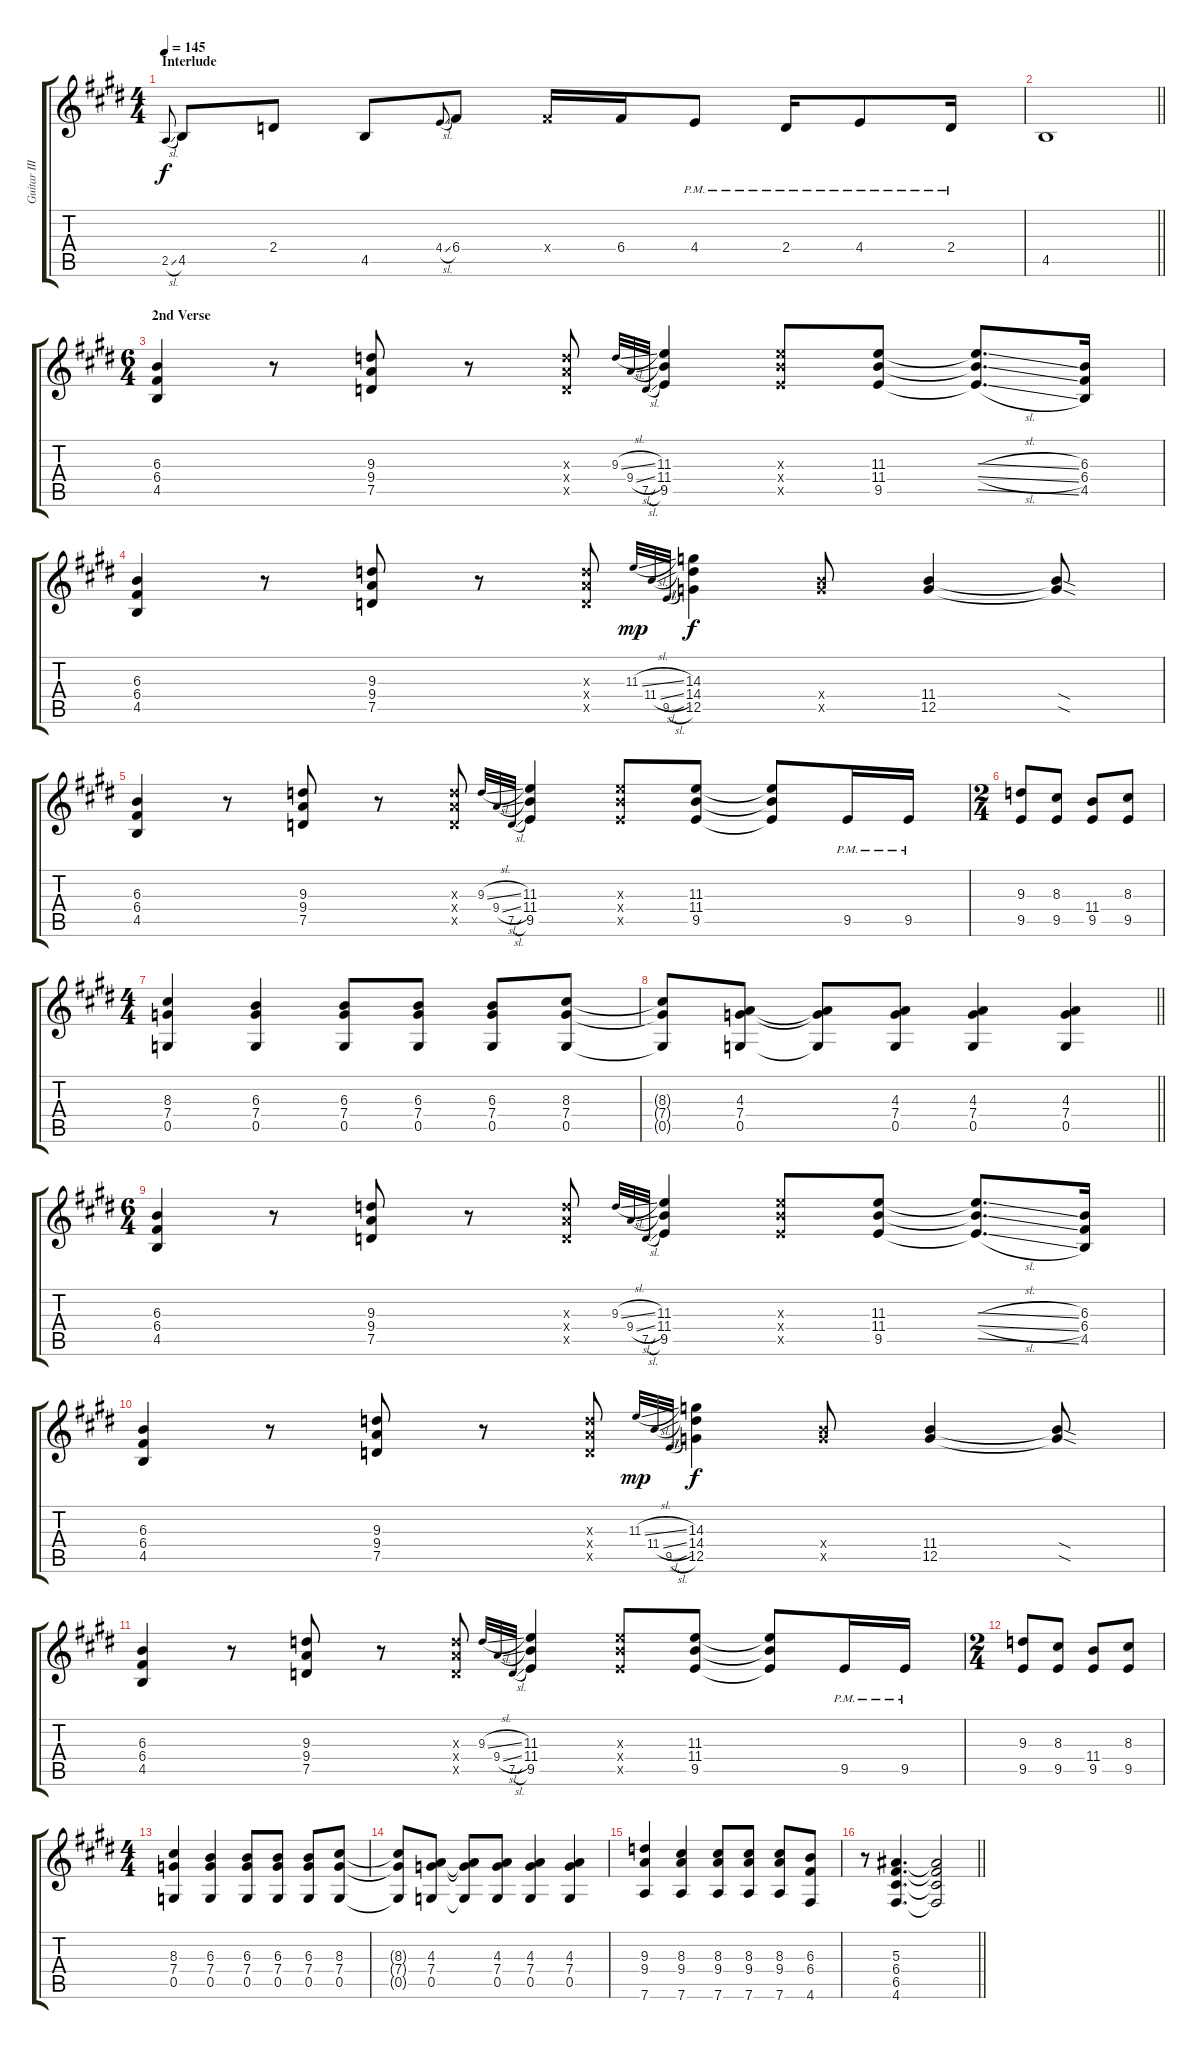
\track ("Guitar III (right)" "Guitar III") {instrument overdrivenguitar}
\staff {score tabs}
\tuning (D4 A3 F3 C3 G2 D2) {hide}
\ts (4 4)
\section ("" "Interlude")
\tempo 145
\clef g2
\ks c#minor
2.5{sl}.8{gr onbeat dy f} 4.5.8 2.4.8 4.5.8 4.4{sl}.8{gr onbeat} 6.4.8 6.4{x}.16 6.4.16 4.4{pm}.8 2.4{pm}.16 4.4{pm}.8 2.4{pm}.16 |
\barLineRight lightlight
4.5.1 |
\ts (6 4)
\section ("" "2nd Verse")
(6.3 6.4 4.5).4 r.8 (9.3 9.4 7.5).8 r.8 (9.3{x} 9.4{x} 7.5{x}).8 9.3{sl}.32{gr onbeat} 9.4{sl}.32{gr onbeat} 7.5{sl}.32{gr onbeat} (11.3 11.4 9.5).4 (11.3{x} 11.4{x} 9.5{x}).8 (11.3 11.4 9.5).8{beam split} (11.3{sl t} 11.4{sl t} 9.5{sl t}).8{d} (6.3 6.4 4.5).16 |
(6.3 6.4 4.5).4 r.8 (9.3 9.4 7.5).8 r.8 (9.3{x} 9.4{x} 7.5{x}).8 11.3{sl}.32{gr onbeat dy mp} 11.4{sl}.32{gr onbeat} 9.5{sl}.32{gr onbeat} (14.3 14.4 12.5).4{dy f} (11.4{x} 12.5{x}).8 (11.4 12.5).4 (11.4{sod t} 12.5{sod t}).8 |
(6.3 6.4 4.5).4 r.8 (9.3 9.4 7.5).8 r.8 (9.3{x} 9.4{x} 7.5{x}).8 9.3{sl}.32{gr onbeat} 9.4{sl}.32{gr onbeat} 7.5{sl}.32{gr onbeat} (11.3 11.4 9.5).4 (11.3{x} 11.4{x} 9.5{x}).8 (11.3 11.4 9.5).8{beam split} (11.3{t} 11.4{t} 9.5{t}).8 9.5{pm}.16 9.5{pm}.16 |
\ts (2 4)
(9.3 9.5).8 (8.3 9.5).8 (11.4 9.5).8 (8.3 9.5).8 |
\ts (4 4)
(8.3 7.4 0.5).4 (6.3 7.4 0.5).4 (6.3 7.4 0.5).8 (6.3 7.4 0.5).8 (6.3 7.4 0.5).8 (8.3 7.4 0.5).8 |
\barLineRight lightlight
(8.3{t} 7.4{t} 0.5{t}).8 (4.3 7.4 0.5).8 (4.3{t} 7.4{t} 0.5{t}).8 (4.3 7.4 0.5).8 (4.3 7.4 0.5).4 (4.3 7.4 0.5).4 |
\ts (6 4)
(6.3 6.4 4.5).4 r.8 (9.3 9.4 7.5).8 r.8 (9.3{x} 9.4{x} 7.5{x}).8 9.3{sl}.32{gr onbeat} 9.4{sl}.32{gr onbeat} 7.5{sl}.32{gr onbeat} (11.3 11.4 9.5).4 (11.3{x} 11.4{x} 9.5{x}).8 (11.3 11.4 9.5).8{beam split} (11.3{sl t} 11.4{sl t} 9.5{sl t}).8{d} (6.3 6.4 4.5).16 |
(6.3 6.4 4.5).4 r.8 (9.3 9.4 7.5).8 r.8 (9.3{x} 9.4{x} 7.5{x}).8 11.3{sl}.32{gr onbeat dy mp} 11.4{sl}.32{gr onbeat} 9.5{sl}.32{gr onbeat} (14.3 14.4 12.5).4{dy f} (11.4{x} 12.5{x}).8 (11.4 12.5).4 (11.4{sod t} 12.5{sod t}).8 |
(6.3 6.4 4.5).4 r.8 (9.3 9.4 7.5).8 r.8 (9.3{x} 9.4{x} 7.5{x}).8 9.3{sl}.32{gr onbeat} 9.4{sl}.32{gr onbeat} 7.5{sl}.32{gr onbeat} (11.3 11.4 9.5).4 (11.3{x} 11.4{x} 9.5{x}).8 (11.3 11.4 9.5).8{beam split} (11.3{t} 11.4{t} 9.5{t}).8 9.5{pm}.16 9.5{pm}.16 |
\ts (2 4)
(9.3 9.5).8 (8.3 9.5).8 (11.4 9.5).8 (8.3 9.5).8 |
\ts (4 4)
(8.3 7.4 0.5).4 (6.3 7.4 0.5).4 (6.3 7.4 0.5).8 (6.3 7.4 0.5).8 (6.3 7.4 0.5).8 (8.3 7.4 0.5).8 |
(8.3{t} 7.4{t} 0.5{t}).8 (4.3 7.4 0.5).8 (4.3{t} 7.4{t} 0.5{t}).8 (4.3 7.4 0.5).8 (4.3 7.4 0.5).4 (4.3 7.4 0.5).4 |
(9.3 9.4 7.6).4 (8.3 9.4 7.6).4 (8.3 9.4 7.6).8 (8.3 9.4 7.6).8 (8.3 9.4 7.6).8 (6.3 6.4 4.6).8 |
\barLineRight lightlight
r.8 (5.3 6.4 6.5 4.6).4{d} (5.3{t} 6.4{t} 6.5{t} 4.6{t}).2
